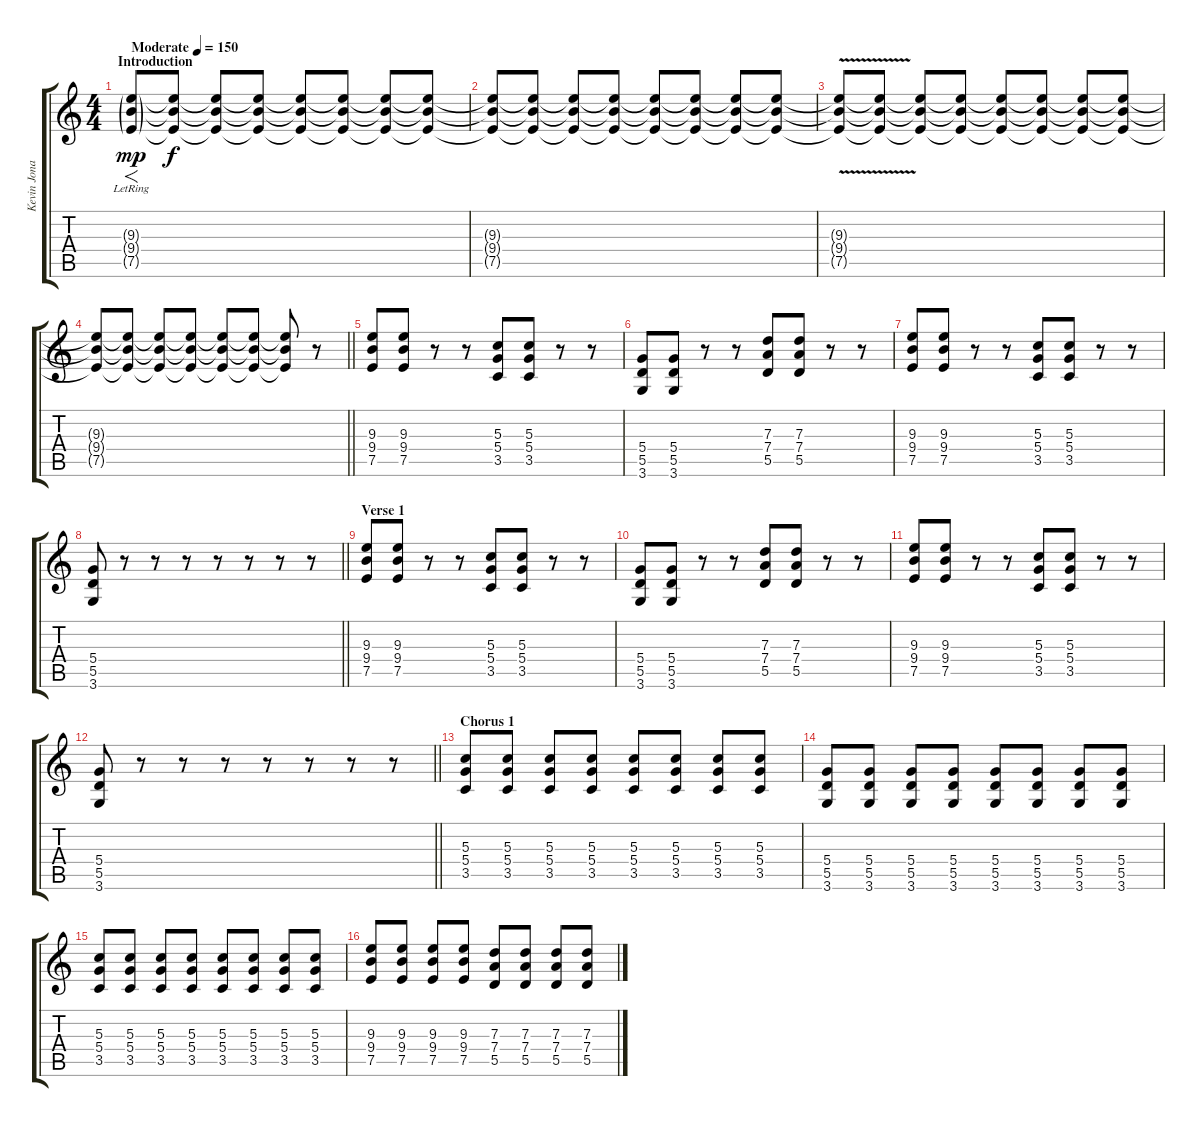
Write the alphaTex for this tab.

\track ("Kevin Jonas" "Kevin Jona") {instrument distortionguitar}
\staff {score tabs}
\tuning (E4 B3 G3 D3 A2 E2) {hide}
\ts (4 4)
\section ("" "Introduction")
\tempo (150 "Moderate")
\clef g2
\ks c
(9.3{g} 9.4{g lr} 7.5{g lr}).8{f dy mp instrument distortionguitar} (9.3{t} 9.4{t} 7.5{t}).8{dy f} (9.3{t} 9.4{t} 7.5{t}).8 (9.3{t} 9.4{t} 7.5{t}).8 (9.3{t} 9.4{t} 7.5{t}).8 (9.3{t} 9.4{t} 7.5{t}).8 (9.3{t} 9.4{t} 7.5{t}).8 (9.3{t} 9.4{t} 7.5{t}).8 |
(9.3{t} 9.4{t} 7.5{t}).8 (9.3{t} 9.4{t} 7.5{t}).8 (9.3{t} 9.4{t} 7.5{t}).8 (9.3{t} 9.4{t} 7.5{t}).8 (9.3{t} 9.4{t} 7.5{t}).8 (9.3{t} 9.4{t} 7.5{t}).8 (9.3{t} 9.4{t} 7.5{t}).8 (9.3{t} 9.4{t} 7.5{t}).8 |
(9.3{v t} 9.4{v t} 7.5{v t}).8 (9.3{t} 9.4{t} 7.5{t}).8 (9.3{t} 9.4{t} 7.5{t}).8 (9.3{t} 9.4{t} 7.5{t}).8 (9.3{t} 9.4{t} 7.5{t}).8 (9.3{t} 9.4{t} 7.5{t}).8 (9.3{t} 9.4{t} 7.5{t}).8 (9.3{t} 9.4{t} 7.5{t}).8 |
\barLineRight lightlight
(9.3{t} 9.4{t} 7.5{t}).8 (9.3{t} 9.4{t} 7.5{t}).8 (9.3{t} 9.4{t} 7.5{t}).8 (9.3{t} 9.4{t} 7.5{t}).8 (9.3{t} 9.4{t} 7.5{t}).8 (9.3{t} 9.4{t} 7.5{t}).8 (9.3{t} 9.4{t} 7.5{t}).8 r.8 |
(9.3 9.4 7.5).8 (9.3 9.4 7.5).8 r.8 r.8 (5.3 5.4 3.5).8 (5.3 5.4 3.5).8 r.8 r.8 |
(5.4 5.5 3.6).8 (5.4 5.5 3.6).8 r.8 r.8 (7.3 7.4 5.5).8 (7.3 7.4 5.5).8 r.8 r.8 |
(9.3 9.4 7.5).8 (9.3 9.4 7.5).8 r.8 r.8 (5.3 5.4 3.5).8 (5.3 5.4 3.5).8 r.8 r.8 |
\barLineRight lightlight
(5.4 5.5 3.6).8 r.8 r.8 r.8 r.8 r.8 r.8 r.8 |
\section ("" "Verse 1")
(9.3 9.4 7.5).8 (9.3 9.4 7.5).8 r.8 r.8 (5.3 5.4 3.5).8 (5.3 5.4 3.5).8 r.8 r.8 |
(5.4 5.5 3.6).8 (5.4 5.5 3.6).8 r.8 r.8 (7.3 7.4 5.5).8 (7.3 7.4 5.5).8 r.8 r.8 |
(9.3 9.4 7.5).8 (9.3 9.4 7.5).8 r.8 r.8 (5.3 5.4 3.5).8 (5.3 5.4 3.5).8 r.8 r.8 |
\barLineRight lightlight
(5.4 5.5 3.6).8 r.8 r.8 r.8 r.8 r.8 r.8 r.8 |
\section ("" "Chorus 1")
(5.3 5.4 3.5).8 (5.3 5.4 3.5).8 (5.3 5.4 3.5).8 (5.3 5.4 3.5).8 (5.3 5.4 3.5).8 (5.3 5.4 3.5).8 (5.3 5.4 3.5).8 (5.3 5.4 3.5).8 |
(5.4 5.5 3.6).8 (5.4 5.5 3.6).8 (5.4 5.5 3.6).8 (5.4 5.5 3.6).8 (5.4 5.5 3.6).8 (5.4 5.5 3.6).8 (5.4 5.5 3.6).8 (5.4 5.5 3.6).8 |
(5.3 5.4 3.5).8 (5.3 5.4 3.5).8 (5.3 5.4 3.5).8 (5.3 5.4 3.5).8 (5.3 5.4 3.5).8 (5.3 5.4 3.5).8 (5.3 5.4 3.5).8 (5.3 5.4 3.5).8 |
(9.3 9.4 7.5).8 (9.3 9.4 7.5).8 (9.3 9.4 7.5).8 (9.3 9.4 7.5).8 (7.3 7.4 5.5).8 (7.3 7.4 5.5).8 (7.3 7.4 5.5).8 (7.3 7.4 5.5).8
